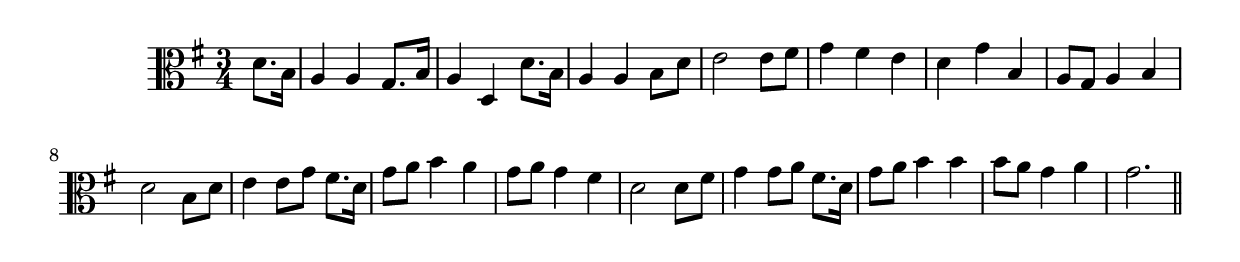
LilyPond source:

\version "2.14.0"
%{\header {
  title = "Venus theme from The Planets"
  composer = "Holst"
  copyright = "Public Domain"
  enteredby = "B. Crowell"
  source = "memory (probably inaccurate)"
}%}
\score{{\key g \major
\time 3/4
%{\tempo 4=90
%}\clef C
\transpose d' g{\relative a' {
\partial 4
a8. fis16 | e4 e4 d8. fis16 | e4 a, a'8. fis16 | e4 e fis8 a | b2 b8 cis |
d4 cis b | a d fis, | e8 d e4 fis | a2 fis8 a |
b4 b8 d cis8. a16 | d8 e fis4 e | d8 e d4 cis | a2 a8 cis |
d4 d8 e cis8. a16 | d8 e fis4 fis | fis8 e d4 e | d2. 
\bar "||"
}}
}}